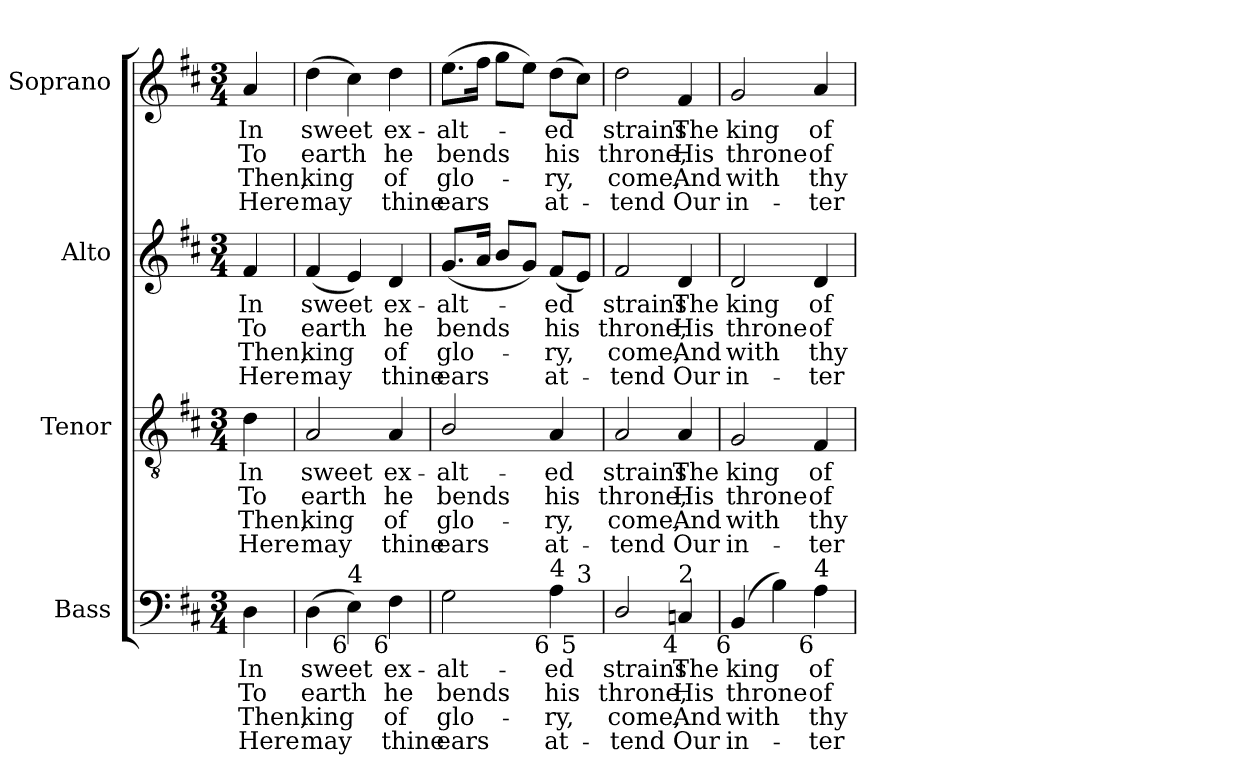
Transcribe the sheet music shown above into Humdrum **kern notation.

**kern	**text	**text	**text	**text	**kern	**text	**text	**text	**text	**kern	**text	**text	**text	**text	**kern	**text	**text	**text	**text
*part4	*part4	*part4	*part4	*part4	*part3	*part3	*part3	*part3	*part3	*part2	*part2	*part2	*part2	*part2	*part1	*part1	*part1	*part1	*part1
*staff4	*staff4	*staff4	*staff4	*staff4	*staff3	*staff3	*staff3	*staff3	*staff3	*staff2	*staff2	*staff2	*staff2	*staff2	*staff1	*staff1	*staff1	*staff1	*staff1
*I"Bass	*	*	*	*	*I"Tenor	*	*	*	*	*I"Alto	*	*	*	*	*I"Soprano	*	*	*	*
*I'B.	*	*	*	*	*I'T.	*	*	*	*	*I'A.	*	*	*	*	*I'S.	*	*	*	*
!!LO:PB:g=z
*clefF4	*	*	*	*	*clefGv2	*	*	*	*	*clefG2	*	*	*	*	*clefG2	*	*	*	*
*	*	*	*	*	*ITrd7c12	*	*	*	*	*	*	*	*	*	*	*	*	*	*
*k[f#c#]	*	*	*	*	*k[f#c#]	*	*	*	*	*k[f#c#]	*	*	*	*	*k[f#c#]	*	*	*	*
*D:	*	*	*	*	*D:	*	*	*	*	*D:	*	*	*	*	*D:	*	*	*	*
*M3/4	*	*	*	*	*M3/4	*	*	*	*	*M3/4	*	*	*	*	*M3/4	*	*	*	*
=	=	=	=	=	=	=	=	=	=	=	=	=	=	=	=	=	=	=	=
!	!LO:LY:b:color=#000000	!LO:LY:b:color=#000000	!LO:LY:b:color=#000000	!LO:LY:b:color=#000000	!	!	!	!	!	!	!	!	!	!	!	!	!	!	!
!	!	!	!	!	!	!LO:LY:b:color=#000000	!LO:LY:b:color=#000000	!LO:LY:b:color=#000000	!LO:LY:b:color=#000000	!	!	!	!	!	!	!	!	!	!
!	!	!	!	!	!	!	!	!	!	!	!LO:LY:b:color=#000000	!LO:LY:b:color=#000000	!LO:LY:b:color=#000000	!LO:LY:b:color=#000000	!	!	!	!	!
!	!	!	!	!	!	!	!	!	!	!	!	!	!	!	!	!LO:LY:b:color=#000000	!LO:LY:b:color=#000000	!LO:LY:b:color=#000000	!LO:LY:b:color=#000000
4Di\	In	To	Then,	Here	4Di\	In	To	Then,	Here	4f#i/	In	To	Then,	Here	4ai/	In	To	Then,	Here
=1	=1	=1	=1	=1	=1	=1	=1	=1	=1	=1	=1	=1	=1	=1	=1	=1	=1	=1	=1
!	!LO:LY:b:color=#000000	!LO:LY:b:color=#000000	!LO:LY:b:color=#000000	!LO:LY:b:color=#000000	!	!	!	!	!	!	!	!	!	!	!	!	!	!	!
!	!	!	!	!	!	!LO:LY:b:color=#000000	!LO:LY:b:color=#000000	!LO:LY:b:color=#000000	!LO:LY:b:color=#000000	!	!	!	!	!	!	!	!	!	!
!	!	!	!	!	!	!	!	!	!	!	!LO:LY:b:color=#000000	!LO:LY:b:color=#000000	!LO:LY:b:color=#000000	!LO:LY:b:color=#000000	!	!	!	!	!
!	!	!	!	!	!	!	!	!	!	!	!	!	!	!	!	!LO:LY:b:color=#000000	!LO:LY:b:color=#000000	!LO:LY:b:color=#000000	!LO:LY:b:color=#000000
(4Di\	sweet	earth	king	may	2AAi/	sweet	earth	king	may	(4f#i/	sweet	earth	king	may	(4ddi\	sweet	earth	king	may
!LO:TX:b:rj:t=6	!	!	!	!	!	!	!	!	!	!	!	!	!	!	!	!	!	!	!
!LO:TX:t=4	!	!	!	!	!	!	!	!	!	!	!	!	!	!	!	!	!	!	!
4Ei\)	.	.	.	.	.	.	.	.	.	4ei/)	.	.	.	.	4cc#i\)	.	.	.	.
!	!LO:LY:b:color=#000000	!LO:LY:b:color=#000000	!LO:LY:b:color=#000000	!LO:LY:b:color=#000000	!	!	!	!	!	!	!	!	!	!	!	!	!	!	!
!	!	!	!	!	!	!LO:LY:b:color=#000000	!LO:LY:b:color=#000000	!LO:LY:b:color=#000000	!LO:LY:b:color=#000000	!	!	!	!	!	!	!	!	!	!
!	!	!	!	!	!	!	!	!	!	!	!LO:LY:b:color=#000000	!LO:LY:b:color=#000000	!LO:LY:b:color=#000000	!LO:LY:b:color=#000000	!	!	!	!	!
!LO:TX:b:rj:t=6	!	!	!	!	!	!	!	!	!	!	!	!	!	!	!	!	!	!	!
!	!	!	!	!	!	!	!	!	!	!	!	!	!	!	!	!LO:LY:b:color=#000000	!LO:LY:b:color=#000000	!LO:LY:b:color=#000000	!LO:LY:b:color=#000000
4F#i\	ex-	he	of	thine	4AAi/	ex-	he	of	thine	4di/	ex-	he	of	thine	4ddi\	ex-	he	of	thine
=2	=2	=2	=2	=2	=2	=2	=2	=2	=2	=2	=2	=2	=2	=2	=2	=2	=2	=2	=2
!	!LO:LY:b:color=#000000	!LO:LY:b:color=#000000	!LO:LY:b:color=#000000	!LO:LY:b:color=#000000	!	!	!	!	!	!	!	!	!	!	!	!	!	!	!
!	!	!	!	!	!	!LO:LY:b:color=#000000	!LO:LY:b:color=#000000	!LO:LY:b:color=#000000	!LO:LY:b:color=#000000	!	!	!	!	!	!	!	!	!	!
!	!	!	!	!	!	!	!	!	!	!	!LO:LY:b:color=#000000	!LO:LY:b:color=#000000	!LO:LY:b:color=#000000	!LO:LY:b:color=#000000	!	!	!	!	!
!LO:TX:b:rj:t=6	!	!	!	!	!	!	!	!	!	!	!	!	!	!	!	!	!	!	!
!	!	!	!	!	!	!	!	!	!	!	!	!	!	!	!	!LO:LY:b:color=#000000	!LO:LY:b:color=#000000	!LO:LY:b:color=#000000	!LO:LY:b:color=#000000
*^	*	*	*	*	*	*	*	*	*	*	*	*	*	*	*	*	*	*	*
2Gi\	2ryy	-alt-	bends	glo-	-ears	2BBi/	-alt-	bends	glo-	-ears	(8.gi/L	-alt-	bends	glo-	-ears	(8.eei\L	-alt-	bends	glo-	-ears
.	.	.	.	.	.	.	.	.	.	.	16ai/Jk	.	.	.	.	16ff#i\Jk	.	.	.	.
.	.	.	.	.	.	.	.	.	.	.	8bi/L	.	.	.	.	8ggi\L	.	.	.	.
.	.	.	.	.	.	.	.	.	.	.	8gi/J)	.	.	.	.	8eei\J)	.	.	.	.
!	!	!LO:LY:b:color=#000000	!LO:LY:b:color=#000000	!LO:LY:b:color=#000000	!LO:LY:b:color=#000000	!	!	!	!	!	!	!	!	!	!	!	!	!	!	!
!	!	!	!	!	!	!	!LO:LY:b:color=#000000	!LO:LY:b:color=#000000	!LO:LY:b:color=#000000	!LO:LY:b:color=#000000	!	!	!	!	!	!	!	!	!	!
!	!	!	!	!	!	!	!	!	!	!	!	!LO:LY:b:color=#000000	!LO:LY:b:color=#000000	!LO:LY:b:color=#000000	!LO:LY:b:color=#000000	!	!	!	!	!
!LO:TX:b:rj:t=6	!	!	!	!	!	!	!	!	!	!	!	!	!	!	!	!	!	!	!	!
!LO:TX:t=4	!	!	!	!	!	!	!	!	!	!	!	!	!	!	!	!	!	!	!	!
!	!	!	!	!	!	!	!	!	!	!	!	!	!	!	!	!	!LO:LY:b:color=#000000	!LO:LY:b:color=#000000	!LO:LY:b:color=#000000	!LO:LY:b:color=#000000
4Ai\	8ryy	-ed	his	ry,	at-	4AAi/	-ed	his	ry,	at-	(8f#i/L	-ed	his	ry,	at-	(8ddi\L	-ed	his	ry,	at-
!	!LO:TX:b:rj:t=5	!	!	!	!	!	!	!	!	!	!	!	!	!	!	!	!	!	!	!
!	!LO:TX:t=3	!	!	!	!	!	!	!	!	!	!	!	!	!	!	!	!	!	!	!
.	8ryy	.	.	.	.	.	.	.	.	.	8ei/J)	.	.	.	.	8cc#i\J)	.	.	.	.
*v	*v	*	*	*	*	*	*	*	*	*	*	*	*	*	*	*	*	*	*	*
=3	=3	=3	=3	=3	=3	=3	=3	=3	=3	=3	=3	=3	=3	=3	=3	=3	=3	=3	=3
*^	*	*	*	*	*	*	*	*	*	*	*	*	*	*	*	*	*	*	*
!	!	!LO:LY:b:color=#000000	!LO:LY:b:color=#000000	!LO:LY:b:color=#000000	!LO:LY:b:color=#000000	!	!	!	!	!	!	!	!	!	!	!	!	!	!	!
*v	*v	*	*	*	*	*	*	*	*	*	*	*	*	*	*	*	*	*	*	*
*^	*	*	*	*	*	*	*	*	*	*	*	*	*	*	*	*	*	*	*
!	!	!	!	!	!	!	!LO:LY:b:color=#000000	!LO:LY:b:color=#000000	!LO:LY:b:color=#000000	!LO:LY:b:color=#000000	!	!	!	!	!	!	!	!	!	!
*v	*v	*	*	*	*	*	*	*	*	*	*	*	*	*	*	*	*	*	*	*
*^	*	*	*	*	*	*	*	*	*	*	*	*	*	*	*	*	*	*	*
!	!	!	!	!	!	!	!	!	!	!	!	!LO:LY:b:color=#000000	!LO:LY:b:color=#000000	!LO:LY:b:color=#000000	!LO:LY:b:color=#000000	!	!	!	!	!
*v	*v	*	*	*	*	*	*	*	*	*	*	*	*	*	*	*	*	*	*	*
*^	*	*	*	*	*	*	*	*	*	*	*	*	*	*	*	*	*	*	*
!	!	!	!	!	!	!	!	!	!	!	!	!	!	!	!	!	!LO:LY:b:color=#000000	!LO:LY:b:color=#000000	!LO:LY:b:color=#000000	!LO:LY:b:color=#000000
*v	*v	*	*	*	*	*	*	*	*	*	*	*	*	*	*	*	*	*	*	*
2Di/	strains	throne,	-come,	tend	2AAi/	strains	throne,	-come,	tend	2f#i/	strains	throne,	-come,	tend	2ddi\	strains	throne,	-come,	tend
!	!LO:LY:b:color=#000000	!LO:LY:b:color=#000000	!LO:LY:b:color=#000000	!LO:LY:b:color=#000000	!	!	!	!	!	!	!	!	!	!	!	!	!	!	!
!	!	!	!	!	!	!LO:LY:b:color=#000000	!LO:LY:b:color=#000000	!LO:LY:b:color=#000000	!LO:LY:b:color=#000000	!	!	!	!	!	!	!	!	!	!
!	!	!	!	!	!	!	!	!	!	!	!LO:LY:b:color=#000000	!LO:LY:b:color=#000000	!LO:LY:b:color=#000000	!LO:LY:b:color=#000000	!	!	!	!	!
!LO:TX:b:rj:t=4	!	!	!	!	!	!	!	!	!	!	!	!	!	!	!	!	!	!	!
!LO:TX:t=2	!	!	!	!	!	!	!	!	!	!	!	!	!	!	!	!	!	!	!
!	!	!	!	!	!	!	!	!	!	!	!	!	!	!	!	!LO:LY:b:color=#000000	!LO:LY:b:color=#000000	!LO:LY:b:color=#000000	!LO:LY:b:color=#000000
4Cni/	The	His	And	Our	4AAi/	The	His	And	Our	4di/	The	His	And	Our	4f#i/	The	His	And	Our
=4	=4	=4	=4	=4	=4	=4	=4	=4	=4	=4	=4	=4	=4	=4	=4	=4	=4	=4	=4
!	!LO:LY:b:color=#000000	!LO:LY:b:color=#000000	!LO:LY:b:color=#000000	!LO:LY:b:color=#000000	!	!	!	!	!	!	!	!	!	!	!	!	!	!	!
!	!	!	!	!	!	!LO:LY:b:color=#000000	!LO:LY:b:color=#000000	!LO:LY:b:color=#000000	!LO:LY:b:color=#000000	!	!	!	!	!	!	!	!	!	!
!	!	!	!	!	!	!	!	!	!	!	!LO:LY:b:color=#000000	!LO:LY:b:color=#000000	!LO:LY:b:color=#000000	!LO:LY:b:color=#000000	!	!	!	!	!
!LO:TX:b:rj:t=6	!	!	!	!	!	!	!	!	!	!	!	!	!	!	!	!	!	!	!
!	!	!	!	!	!	!	!	!	!	!	!	!	!	!	!	!LO:LY:b:color=#000000	!LO:LY:b:color=#000000	!LO:LY:b:color=#000000	!LO:LY:b:color=#000000
(4BBi/	king	throne	with	in-	2GGi/	king	throne	with	in-	2di/	king	throne	with	in-	2gi/	king	throne	with	in-
4Bi\)	.	.	.	.	.	.	.	.	.	.	.	.	.	.	.	.	.	.	.
!	!LO:LY:b:color=#000000	!LO:LY:b:color=#000000	!LO:LY:b:color=#000000	!LO:LY:b:color=#000000	!	!	!	!	!	!	!	!	!	!	!	!	!	!	!
!	!	!	!	!	!	!LO:LY:b:color=#000000	!LO:LY:b:color=#000000	!LO:LY:b:color=#000000	!LO:LY:b:color=#000000	!	!	!	!	!	!	!	!	!	!
!	!	!	!	!	!	!	!	!	!	!	!LO:LY:b:color=#000000	!LO:LY:b:color=#000000	!LO:LY:b:color=#000000	!LO:LY:b:color=#000000	!	!	!	!	!
!LO:TX:b:rj:t=6	!	!	!	!	!	!	!	!	!	!	!	!	!	!	!	!	!	!	!
!LO:TX:t=4	!	!	!	!	!	!	!	!	!	!	!	!	!	!	!	!	!	!	!
!	!	!	!	!	!	!	!	!	!	!	!	!	!	!	!	!LO:LY:b:color=#000000	!LO:LY:b:color=#000000	!LO:LY:b:color=#000000	!LO:LY:b:color=#000000
4Ai\	of	of	-thy	ter-	4FF#i/	of	of	-thy	ter-	4di/	of	of	-thy	ter-	4ai/	of	of	-thy	ter-
=	=	=	=	=	=	=	=	=	=	=	=	=	=	=	=	=	=	=	=
*-	*-	*-	*-	*-	*-	*-	*-	*-	*-	*-	*-	*-	*-	*-	*-	*-	*-	*-	*-
